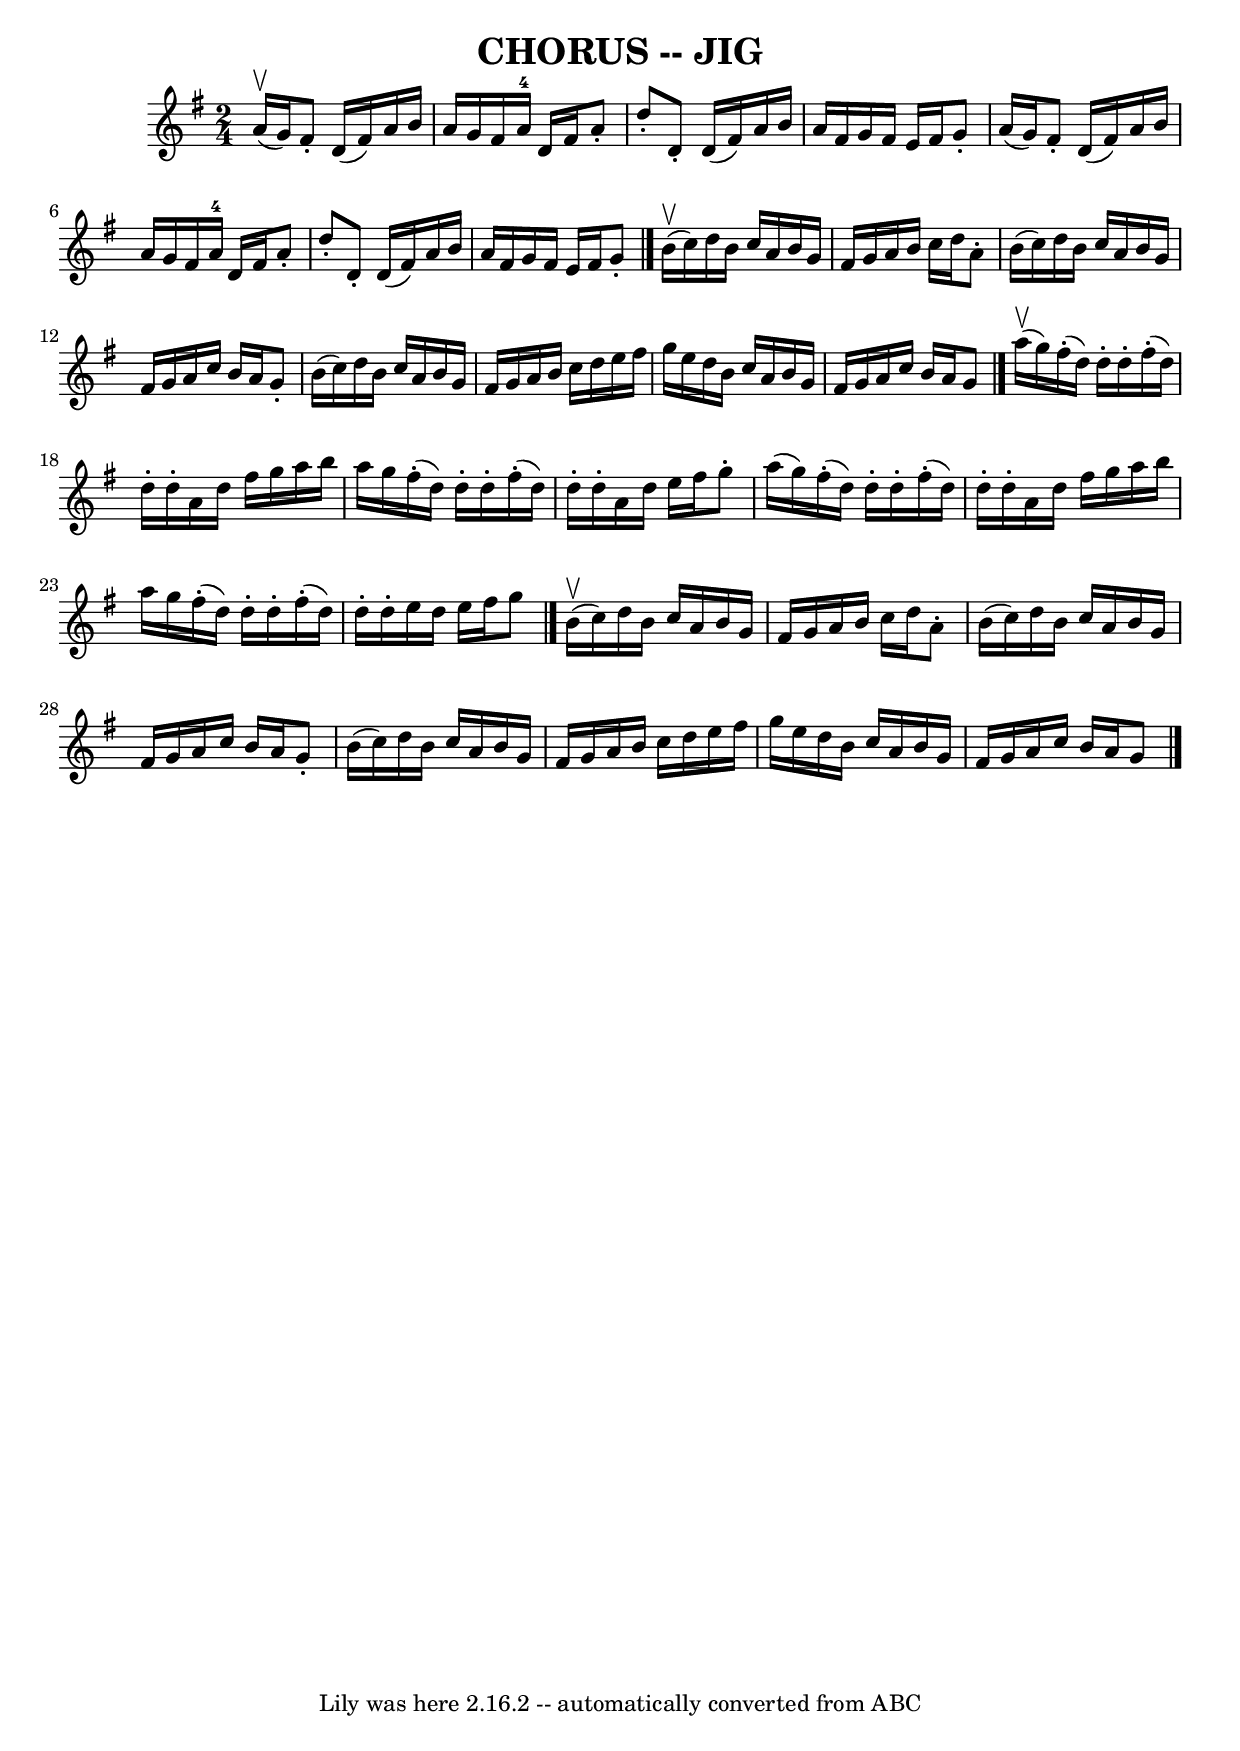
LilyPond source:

\version "2.16.2"
\include "Mammoth.ily"
\header {
  %% book = "Ryan's Mammoth Collection of Fiddle Tunes"
  crossRefNumber = "1"
  footnotes = "\\\\\\\\W: CHORUS JIG. -- First couple down the outside, back. Down the centre, back.\\\\W: Turn contra corners. Balance, turn partners to place."
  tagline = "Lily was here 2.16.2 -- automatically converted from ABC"
  title = "CHORUS -- JIG"

}
voicedefault =  {


  \time 2/4 
  \key g \major
  a'16 (^\upbow g'16)       |
  fis'8-.  
  d'16 (fis'16) a'16 b'16 a'16 g'16    |
  fis'16    
  a'16-4 d'16 fis'16 a'8-. d''8-.   |
  d'8-. d'16 (
  fis'16) a'16 b'16 a'16 fis'16    |
  g'16 fis'16    
  e'16 fis'16 g'8-. a'16 (g'16)       |
  fis'8-. d'16 (
  fis'16) a'16 b'16 a'16 g'16    |
  fis'16 a'16-4   
  d'16 fis'16 a'8-. d''8-.   |
  d'8-. d'16 (fis'16)   
  a'16 b'16 a'16 fis'16    |
  g'16 fis'16 e'16 fis'16   
  g'8-.   \bar "|." b'16^\upbow(c''16)       |
  d''16    
  b'16 c''16 a'16 b'16 g'16 fis'16 g'16    |
  a'16    
  b'16 c''16 d''16 a'8-. b'16 (c''16)   |
  d''16    
  b'16 c''16 a'16 b'16 g'16 fis'16 g'16    |
  a'16    
  c''16 b'16 a'16 g'8-. b'16 (c''16)       |
  d''16    
  b'16 c''16 a'16 b'16 g'16 fis'16 g'16    |
  a'16    
  b'16 c''16 d''16 e''16 fis''16 g''16 e''16    |
  
  d''16 b'16 c''16 a'16 b'16 g'16 fis'16 g'16    |
  
  a'16 c''16 b'16 a'16 g'8    \bar "|." a''16 (^\upbow g''16)       |
  fis''16 (-. d''16) d''16-. d''16-. fis''16 
  (-. d''16) d''16-. d''16-.   |
  a'16 d''16 fis''16    
  g''16 a''16 b''16 a''16 g''16    |
  fis''16 (-. d''16) d''16-. d''16-. fis''16 (-. d''16) d''16-. d''16-.   
  |
  a'16 d''16 e''16 fis''16 g''8-. a''16 (g''16)   
  |
  fis''16 (-. d''16) d''16-. d''16-. fis''16 (-.  
  d''16) d''16-. d''16-.   |
  a'16 d''16 fis''16 g''16 
  a''16 b''16 a''16 g''16    |
  fis''16 (-. d''16)   
  d''16-. d''16-. fis''16 (-. d''16) d''16-. d''16-.   
  |
  e''16 d''16 e''16 fis''16 g''8    \bar "|." b'16^\upbow(c''16)       |
  d''16 b'16 c''16 a'16 b'16    
  g'16 fis'16 g'16    |
  a'16 b'16 c''16 d''16 a'8-.   
  b'16 (c''16)   |
  d''16 b'16 c''16 a'16 b'16 g'16  
  fis'16 g'16    |
  a'16 c''16 b'16 a'16 g'8-. b'16 (
  c''16)       |
  d''16 b'16 c''16 a'16 b'16 g'16    
  fis'16 g'16    |
  a'16 b'16 c''16 d''16 e''16 fis''16 
  g''16 e''16    |
  d''16 b'16 c''16 a'16 b'16 g'16  
  fis'16 g'16    |
  a'16 c''16 b'16 a'16 g'8    
  \bar "|."   

}

\score{
  <<

    \context Staff="default"
    {
      \voicedefault 
      
    }

  >>
  \layout {
    
  }
  \midi {
  }

}
